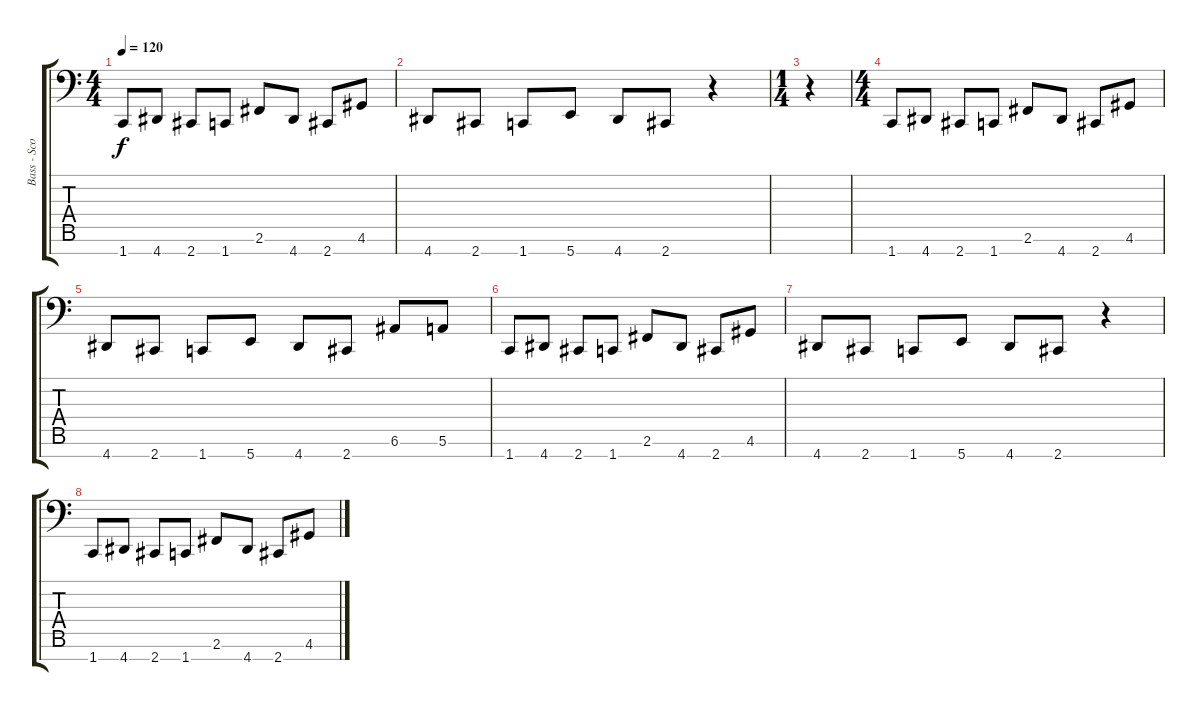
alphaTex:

\track ("Bass - Scott Plummer" "Bass - Sco") {instrument electricbassfinger}
\staff {score tabs}
\tuning (F3 C3 G2 D2 A1 E1 B0) {hide}
\ts (4 4)
\tempo 120
\clef f4
\ks c
1.7.8{dy f} 4.7.8 2.7.8 1.7.8 2.6.8 4.7.8 2.7.8 4.6.8 |
4.7.8 2.7.8 1.7.8 5.7.8 4.7.8 2.7.8 r.4 |
\ts (1 4)
r.4 |
\ts (4 4)
1.7.8 4.7.8 2.7.8 1.7.8 2.6.8 4.7.8 2.7.8 4.6.8 |
4.7.8 2.7.8 1.7.8 5.7.8 4.7.8 2.7.8 6.6.8 5.6.8 |
1.7.8 4.7.8 2.7.8 1.7.8 2.6.8 4.7.8 2.7.8 4.6.8 |
4.7.8 2.7.8 1.7.8 5.7.8 4.7.8 2.7.8 r.4 |
1.7.8 4.7.8 2.7.8 1.7.8 2.6.8 4.7.8 2.7.8 4.6.8
